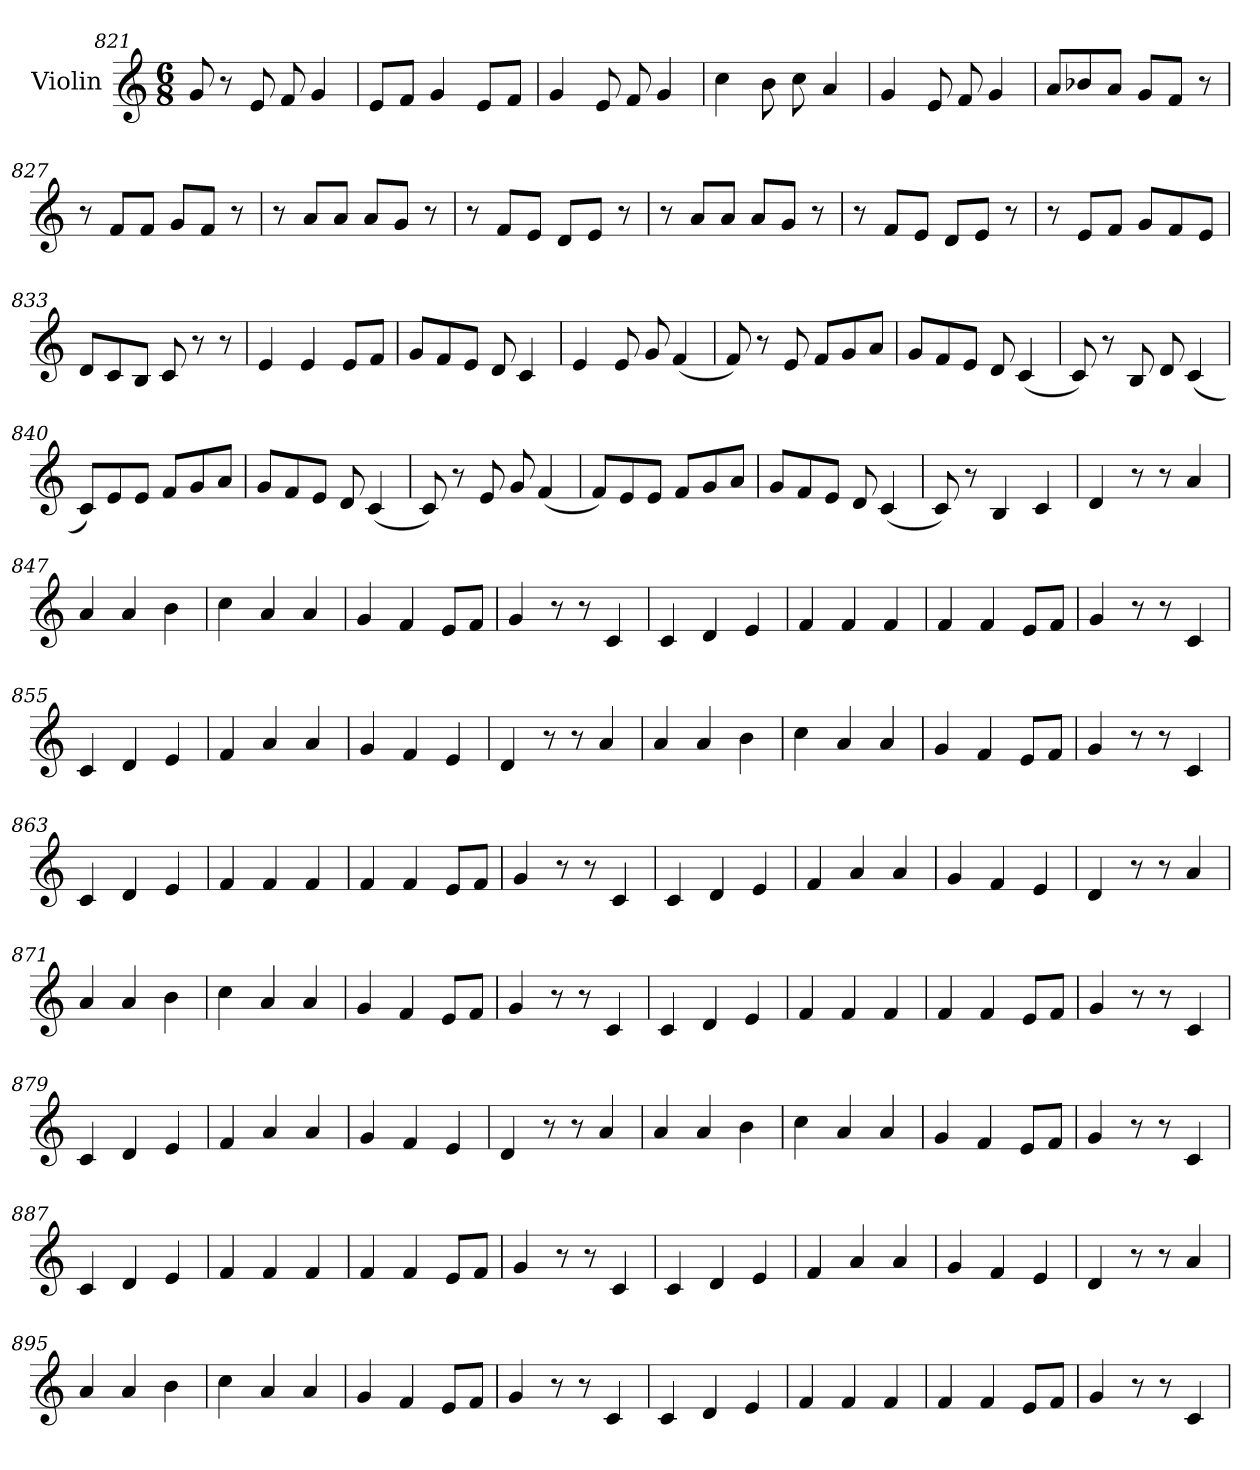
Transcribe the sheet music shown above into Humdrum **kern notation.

**kern
*part1
*staff1
*I"Violin
*clefG2
*k[]
*C:
*M6/8
=821
8g/
8r
8ei/
8fi/
4gi/
=822
8ei/L
8fi/J
4gi/
8ei/L
8fi/J
=823
4gi/
8ei/
8fi/
4gi/
=824
4cc\
8bi\
8cci\
4ai/
!!LO:LB:g=z
=825
4g/
8ei/
8fi/
4gi/
=826
8ai/L
8b-Xi/
8ai/J
8gi/L
8fi/J
8r
=827
8r
8f/L
8fi/J
8gi/L
8fi/J
8r
=828
8r
8a/L
8a/J
8a/L
8g/J
8r
=829
8r
8fi/L
8ei/J
8di/L
8e/J
8r
!!LO:PB:g=z
=830
8r
8a/L
8a/J
8a/L
8g/J
8r
=831
8r
8fi/L
8ei/J
8di/L
8e/J
8r
=832
8r
8ei/L
8fi/J
8gi/L
8fi/
8ei/J
=833
8di/L
8ci/
8B/J
8c/
8r
8r
=834
4e/
4e/
8ei/L
8fi/J
!!LO:LB:g=z
=835
8gi/L
8fi/
8ei/J
8di/
4ci/
=836
4e/
8e/
8g/
(<4f/
=837
8f/)
8r
8ei/
8fi/L
8gi/
8ai/J
=838
8gi/L
8fi/
8ei/J
8di/
(<4ci/
=839
8c/)
8r
8B/
8d/
(<4c/
!!LO:LB:g=z
=840
8c/L)
8e/
8ei/J
8fi/L
8gi/
8ai/J
=841
8gi/L
8fi/
8ei/J
8di/
(<4ci/
=842
8c/)
8r
8e/
8g/
(<4f/
=843
8f/L)
8e/
8ei/J
8fi/L
8gi/
8ai/J
=844
8gi/L
8fi/
8ei/J
8di/
(<4ci/
!!LO:LB:g=z
=845
8c/)
8r
4B/
4c/
=846
4d/
8r
8r
4a/
=847
4a/
4a/
4bi\
=848
4cci\
4ai/
4ai/
=849
4gi/
4fi/
8ei/L
8fi/J
=850
4gi/
8r
8r
4c/
=851
4ci/
4di/
4ei/
!!LO:LB:g=z
=852
4fi/
4f/
4f/
=853
4f/
4f/
8ei/L
8fi/J
=854
4gi/
8r
8r
4c/
=855
4ci/
4di/
4ei/
=856
4fi/
4a/
4ai/
=857
4gi/
4fi/
4ei/
=858
4di/
8r
8r
4a/
!!LO:LB:g=z
=859
4a/
4a/
4bi\
=860
4cci\
4ai/
4ai/
=861
4gi/
4fi/
8ei/L
8fi/J
=862
4gi/
8r
8r
4c/
=863
4ci/
4di/
4ei/
=864
4fi/
4f/
4f/
=865
4f/
4f/
8ei/L
8fi/J
!!LO:LB:g=z
=866
4gi/
8r
8r
4c/
=867
4ci/
4di/
4ei/
=868
4fi/
4a/
4ai/
=869
4gi/
4fi/
4ei/
=870
4di/
8r
8r
4a/
=871
4a/
4a/
4bi\
=872
4cci\
4ai/
4ai/
!!LO:LB:g=z
=873
4gi/
4fi/
8ei/L
8fi/J
=874
4gi/
8r
8r
4c/
=875
4ci/
4di/
4ei/
=876
4fi/
4f/
4f/
=877
4f/
4f/
8ei/L
8fi/J
=878
4gi/
8r
8r
4c/
=879
4ci/
4di/
4ei/
!!LO:PB:g=z
=880
4fi/
4a/
4ai/
=881
4gi/
4fi/
4ei/
=882
4di/
8r
8r
4a/
=883
4a/
4a/
4bi\
=884
4cci\
4ai/
4ai/
=885
4gi/
4fi/
8ei/L
8fi/J
=886
4gi/
8r
8r
4c/
!!LO:LB:g=z
=887
4ci/
4di/
4ei/
=888
4fi/
4f/
4f/
=889
4f/
4f/
8ei/L
8fi/J
=890
4gi/
8r
8r
4c/
=891
4ci/
4di/
4ei/
=892
4fi/
4a/
4ai/
=893
4gi/
4fi/
4ei/
!!LO:LB:g=z
=894
4di/
8r
8r
4a/
=895
4a/
4a/
4bi\
=896
4cci\
4ai/
4ai/
=897
4gi/
4fi/
8ei/L
8fi/J
=898
4gi/
8r
8r
4c/
=899
4ci/
4di/
4ei/
=900
4fi/
4f/
4f/
!!LO:LB:g=z
=901
4f/
4f/
8ei/L
8fi/J
=902
4gi/
8r
8r
4c/
=
*-
